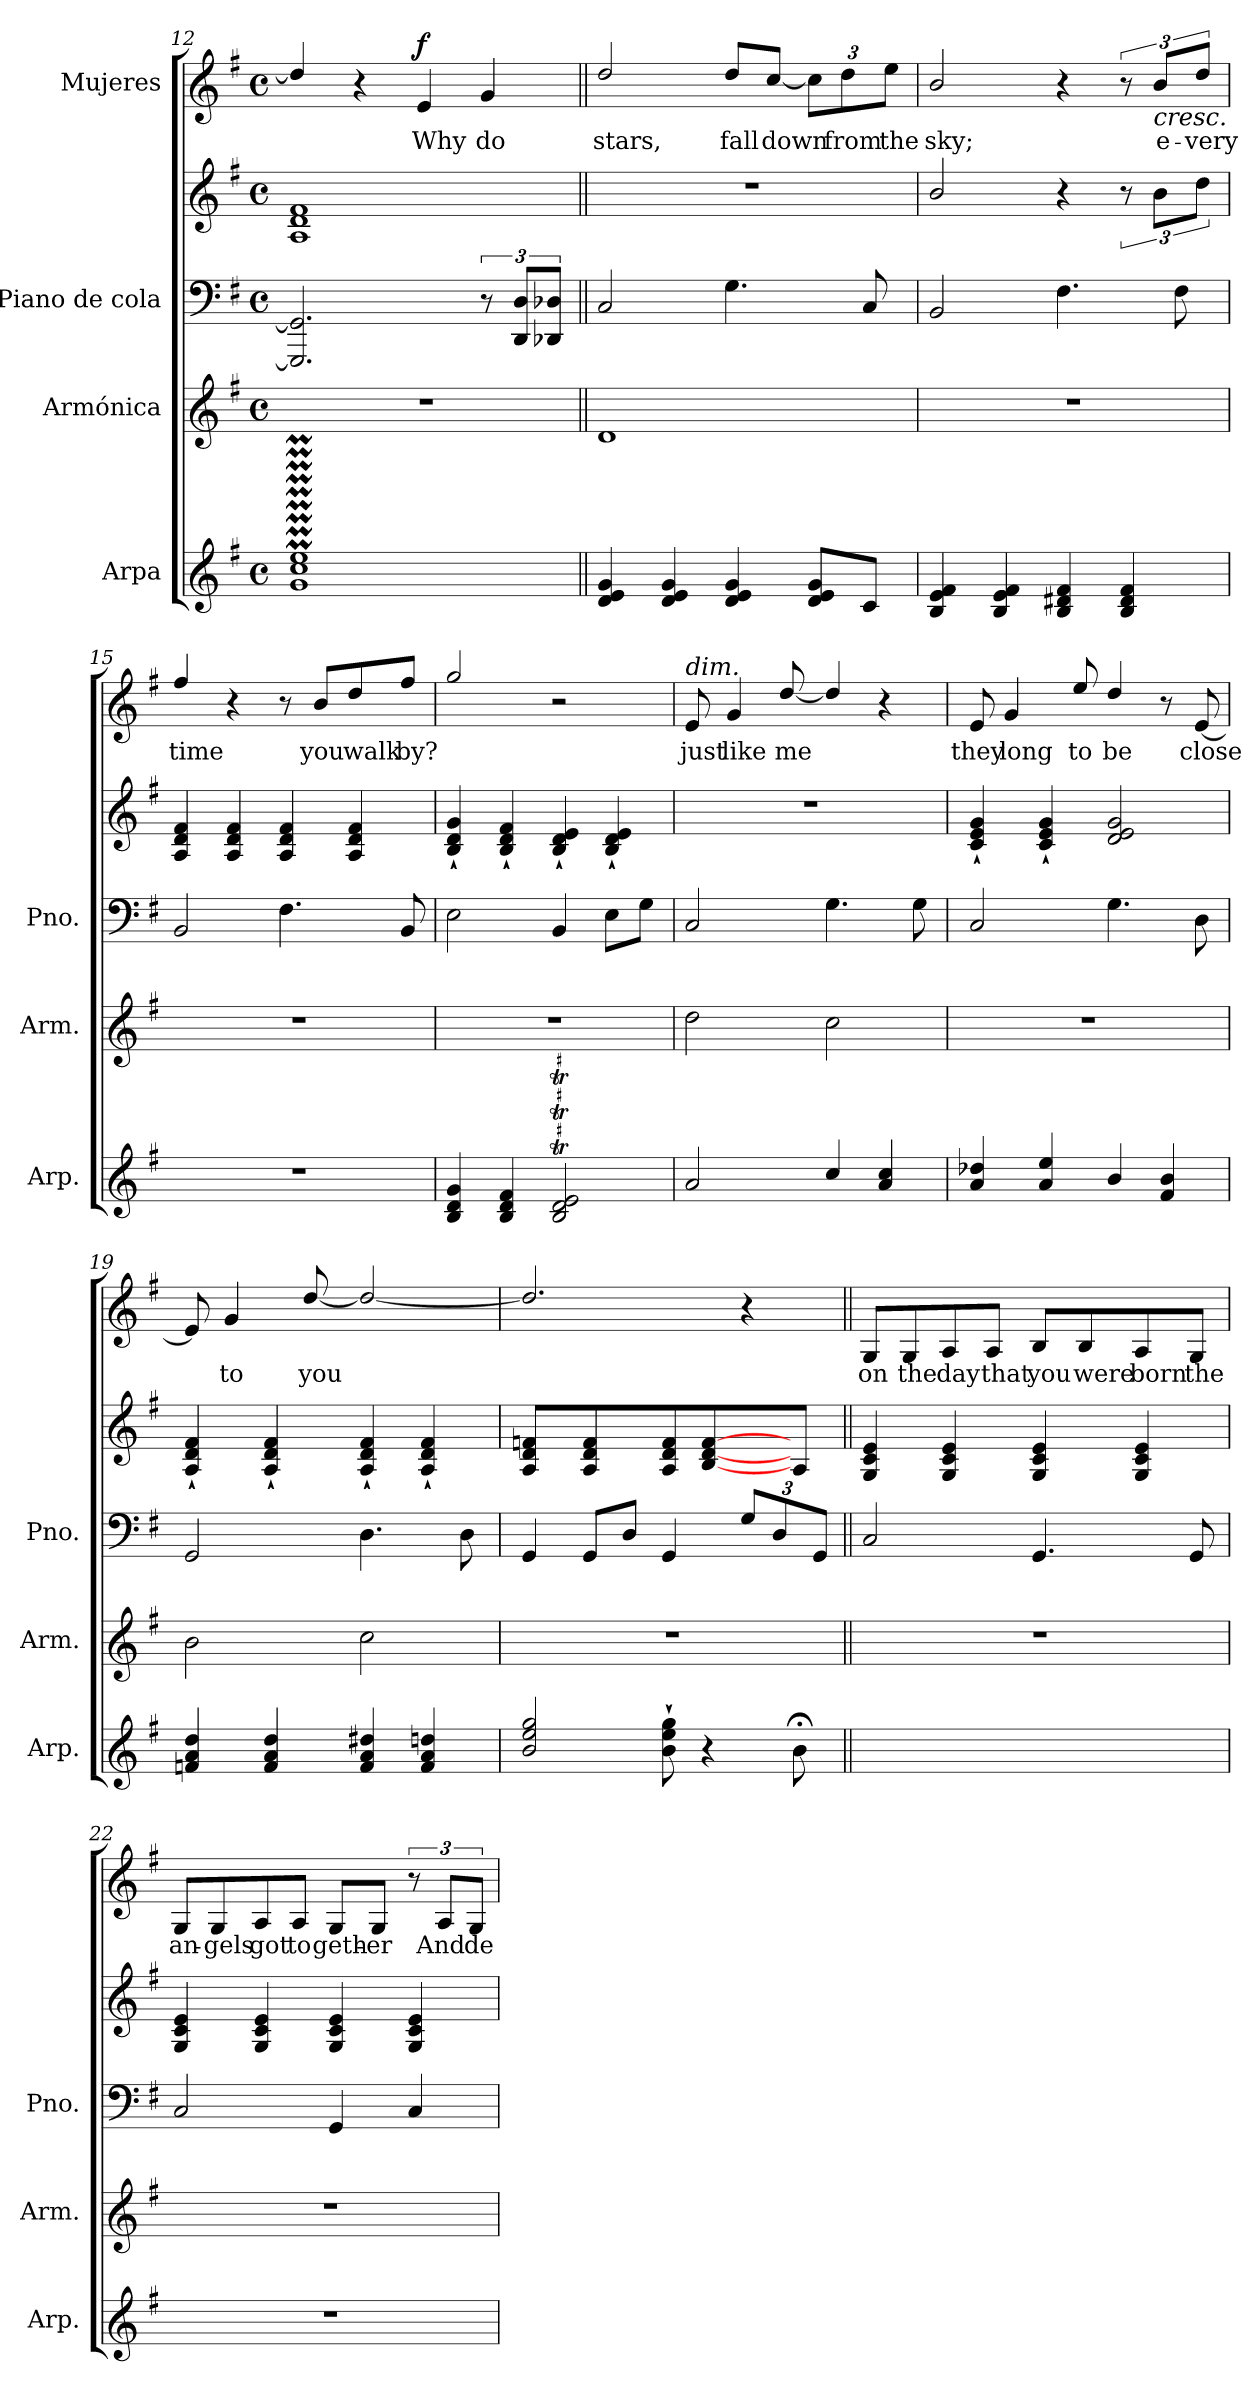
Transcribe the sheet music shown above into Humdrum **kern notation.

**kern	**kern	**kern	**kern	**kern	**text	**dynam
*part4	*part3	*part2	*part2	*part1	*part1	*part1
*staff5	*staff4	*staff3	*staff2	*staff1	*staff1	*staff1
*I"Arpa	*I"Armónica	*I"Piano de cola	*	*I"Mujeres	*	*
*I'Arp.	*I'Arm.	*I'Pno.	*	*	*	*
*clefG2	*clefG2	*clefF4	*clefG2	*clefG2	*	*
*k[f#]	*k[f#]	*k[f#]	*k[f#]	*k[f#]	*	*
*M4/4	*M4/4	*M4/4	*M4/4	*M4/4	*	*
*met(c)	*met(c)	*met(c)	*met(c)	*met(c)	*	*
=12	=12	=12	=12	=12	=12	=12
1gM 1ccM 1eeM	1r	2.GGG/] 2.GG/]	1A 1d 1f#	4dd/]	.	.
.	.	.	.	4r	.	.
!	!	!	!	!	!LO:LY:b	!LO:DY:a
.	.	.	.	4e/	Why	f
!	!	!	!	!	!LO:LY:b	!
.	.	12r	.	4g/	do	.
.	.	12DD/ 12D/L	.	.	.	.
.	.	12DD-X/ 12D-X/J	.	.	.	.
=13||	=13||	=13||	=13||	=13||	=13||	=13||
!	!	!	!	!	!LO:LY:b	!
4d/ 4e/ 4g/	1d	2C/	1r	2dd/	stars,	.
4d/ 4e/ 4g/	.	.	.	.	.	.
!	!	!	!	!	!LO:LY:b	!
4d/ 4e/ 4g/	.	4.G\	.	8dd/L	fall	.
!	!	!	!	!	!LO:LY:b	!
.	.	.	.	[8cc/J	down	.
*	*	*	*	*Xbrackettup	*	*
8d/ 8e/ 8g/L	.	.	.	12cc\L]	.	.
!	!	!	!	!	!LO:LY:b	!
.	.	.	.	12dd\	from	.
8c/J	.	8C/	.	.	.	.
!	!	!	!	!	!LO:LY:b	!
.	.	.	.	12ee\J	the	.
!!LO:LB:g=z
=14	=14	=14	=14	=14	=14	=14
!	!	!	!	!	!LO:LY:b	!
4B/ 4e/ 4f#/	1r	2BB/	2b/	2b/	sky;	.
4B/ 4e/ 4f#/	.	.	.	.	.	.
4B/ 4d#X/ 4f#/	.	4.F#\	4r	4r	.	.
*	*	*	*	*brackettup	*	*
4B/ 4d#/ 4f#/	.	.	12r	12r	.	.
!	!	!	!	!LO:TX:b:i:t=cresc.	!	!
!	!	!	!	!	!LO:LY:b	!
.	.	.	12b\L	12b/L	e-	.
.	.	8F#\	.	.	.	.
!	!	!	!	!	!LO:LY:b	!
.	.	.	12dd\J	12dd/J	-very	.
=15	=15	=15	=15	=15	=15	=15
!	!	!	!	!	!LO:LY:b	!
1r	1r	2BB/	4A/ 4d/ 4f#/	4ff#/	time	.
.	.	.	4A/ 4d/ 4f#/	4r	.	.
.	.	4.F#\	4A/ 4d/ 4f#/	8r	.	.
!	!	!	!	!	!LO:LY:b	!
.	.	.	.	8b/L	you	.
!	!	!	!	!	!LO:LY:b	!
.	.	.	4A/ 4d/ 4f#/	8dd/	walk	.
!	!	!	!	!	!LO:LY:b	!
.	.	8BB/	.	8ff#/J	by?	.
=16	=16	=16	=16	=16	=16	=16
4B/ 4d/ 4g/	1r	2E\	4B/` 4d/` 4g/`	2gg/	.	.
4B/ 4d/ 4f#/	.	.	4B/` 4d/` 4f#/`	.	.	.
2B/T 2d/T 2e/T	.	4BB/	4B/` 4d/` 4e/`	2r	.	.
.	.	8E\L	4B/` 4d/` 4e/`	.	.	.
.	.	8G\J	.	.	.	.
=17	=17	=17	=17	=17	=17	=17
!	!	!	!	!LO:TX:a:i:t=dim.	!	!
!	!	!	!	!	!LO:LY:b	!
2a/	2dd\	2C/	1r	8e/	just	.
!	!	!	!	!	!LO:LY:b	!
.	.	.	.	4g/	like	.
!	!	!	!	!	!LO:LY:b	!
.	.	.	.	[8dd/	me	.
4cc/	2cc\	4.G\	.	4dd/]	.	.
4a/ 4cc/	.	.	.	4r	.	.
.	.	8G\	.	.	.	.
=18	=18	=18	=18	=18	=18	=18
!	!	!	!	!	!LO:LY:b	!
4a/ 4dd-X/	1r	2C/	4c/` 4e/` 4g/`	8e/	they	.
!	!	!	!	!	!LO:LY:b	!
.	.	.	.	4g/	long	.
4a/ 4ee/	.	.	4c/` 4e/` 4g/`	.	.	.
!	!	!	!	!	!LO:LY:b	!
.	.	.	.	8ee/	to	.
!	!	!	!	!	!LO:LY:b	!
4b/	.	4.G\	2d/ 2e/ 2g/	4dd/	be	.
4f#/ 4b/	.	.	.	8r	.	.
!	!	!	!	!	!LO:LY:b	!
.	.	8D\	.	[8e/	close	.
!!LO:LB:g=z
=19	=19	=19	=19	=19	=19	=19
4fn/ 4a/ 4dd/	2b\	2GG/	4A/` 4d/` 4f#/`	8e/]	.	.
!	!	!	!	!	!LO:LY:b	!
.	.	.	.	4g/	to	.
4f/ 4a/ 4dd/	.	.	4A/` 4d/` 4f#/`	.	.	.
!	!	!	!	!	!LO:LY:b	!
.	.	.	.	[8dd/	you	.
4f/ 4a/ 4dd#X/	2cc\	4.D\	4A/` 4d/` 4f#/`	2dd/_	.	.
4f/ 4a/ 4ddn/	.	.	4A/` 4d/` 4f#/`	.	.	.
.	.	8D\	.	.	.	.
=20	=20	=20	=20	=20	=20	=20
2b/ 2ee/ 2gg/	1r	4GG/	4A/ 4d/ 4fn/	2.dd/]	.	.
.	.	8GG/L	4A/ 4d/ 4f/	.	.	.
.	.	8D/J	.	.	.	.
8b\` 8ee\` 8gg\`	.	4GG/	8A/ 8d/ 8f/	.	.	.
4r	.	.	[4B/ [4d/ [4f/	.	.	.
*	*	*Xbrackettup	*	*	*	*
.	.	12G/L	.	4r	.	.
.	.	12D/	.	.	.	.
8b;<\	.	.	8A/J	.	.	.
.	.	12GG/J	.	.	.	.
=21||	=21||	=21||	=21||	=21||	=21||	=21||
!	!	!	!	!	!LO:LY:b	!
1ryy	1r	2C/	4G/ 4c/ 4e/	8G/L	on	.
!	!	!	!	!	!LO:LY:b	!
.	.	.	.	8G/	the	.
!	!	!	!	!	!LO:LY:b	!
.	.	.	4G/ 4c/ 4e/	8A/	day	.
!	!	!	!	!	!LO:LY:b	!
.	.	.	.	8A/J	that	.
!	!	!	!	!	!LO:LY:b	!
.	.	4.GG/	4G/ 4c/ 4e/	8B/L	you	.
!	!	!	!	!	!LO:LY:b	!
.	.	.	.	8B/	were	.
!	!	!	!	!	!LO:LY:b	!
.	.	.	4G/ 4c/ 4e/	8A/	born	.
!	!	!	!	!	!LO:LY:b	!
.	.	8GG/	.	8G/J	the	.
=22	=22	=22	=22	=22	=22	=22
!	!	!	!	!	!LO:LY:b	!
1r	1r	2C/	4G/ 4c/ 4e/	8G/L	an-	.
!	!	!	!	!	!LO:LY:b	!
.	.	.	.	8G/	-gels	.
!	!	!	!	!	!LO:LY:b	!
.	.	.	4G/ 4c/ 4e/	8A/	got	.
!	!	!	!	!	!LO:LY:b	!
.	.	.	.	8A/J	to	.
!	!	!	!	!	!LO:LY:b	!
.	.	4GG/	4G/ 4c/ 4e/	8G/L	geth-	.
!	!	!	!	!	!LO:LY:b	!
.	.	.	.	8G/J	-er	.
.	.	4C/	4G/ 4c/ 4e/	12r	.	.
!	!	!	!	!	!LO:LY:b	!
.	.	.	.	12A/L	And	.
!	!	!	!	!	!LO:LY:b	!
.	.	.	.	12G/J	de-	.
=	=	=	=	=	=	=
*-	*-	*-	*-	*-	*-	*-
